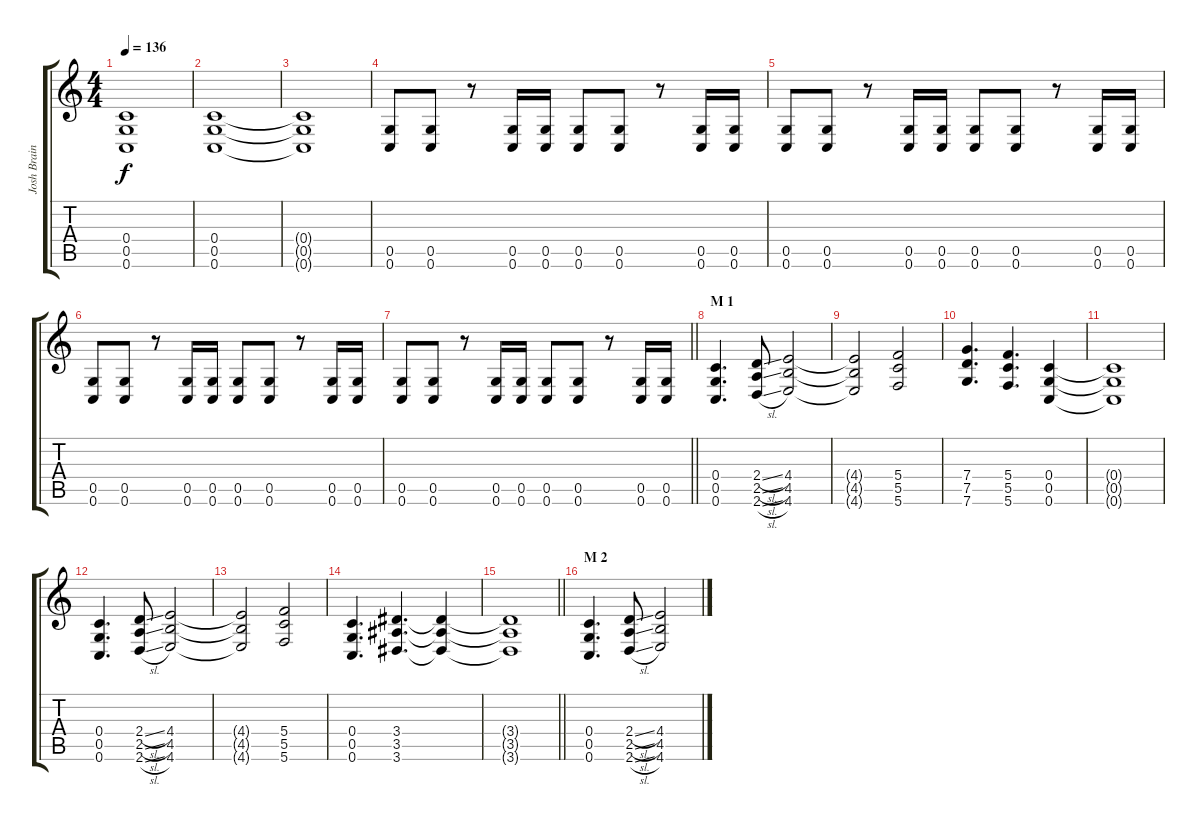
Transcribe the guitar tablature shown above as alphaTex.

\track ("Josh Brainard" "Josh Brain") {instrument distortionguitar}
\staff {score tabs}
\tuning (D4 A3 F3 C3 G2 C2) {hide}
\ts (4 4)
\tempo 136
\clef g2
\ks c
(0.4{t} 0.5{t} 0.6{t}).1{dy f} |
(0.4 0.5 0.6).1 |
(0.4{t} 0.5{t} 0.6{t}).1 |
(0.5 0.6).8 (0.5 0.6).8 r.8 (0.5 0.6).16 (0.5 0.6).16 (0.5 0.6).8 (0.5 0.6).8 r.8 (0.5 0.6).16 (0.5 0.6).16 |
(0.5 0.6).8 (0.5 0.6).8 r.8 (0.5 0.6).16 (0.5 0.6).16 (0.5 0.6).8 (0.5 0.6).8 r.8 (0.5 0.6).16 (0.5 0.6).16 |
(0.5 0.6).8 (0.5 0.6).8 r.8 (0.5 0.6).16 (0.5 0.6).16 (0.5 0.6).8 (0.5 0.6).8 r.8 (0.5 0.6).16 (0.5 0.6).16 |
\barLineRight lightlight
(0.5 0.6).8 (0.5 0.6).8 r.8 (0.5 0.6).16 (0.5 0.6).16 (0.5 0.6).8 (0.5 0.6).8 r.8 (0.5 0.6).16 (0.5 0.6).16 |
\section ("" "M 1")
(0.4 0.5 0.6).4{d} (2.4{sl} 2.5{sl} 2.6{sl}).8 (4.4 4.5 4.6).2 |
(4.4{t} 4.5{t} 4.6{t}).2 (5.4 5.5 5.6).2 |
(7.4 7.5 7.6).4{d} (5.4 5.5 5.6).4{d} (0.4 0.5 0.6).4 |
(0.4{t} 0.5{t} 0.6{t}).1 |
(0.4 0.5 0.6).4{d} (2.4{sl} 2.5{sl} 2.6{sl}).8 (4.4 4.5 4.6).2 |
(4.4{t} 4.5{t} 4.6{t}).2 (5.4 5.5 5.6).2 |
(0.4 0.5 0.6).4{d} (3.4 3.5 3.6).4{d} (3.4{t} 3.5{t} 3.6{t}).4 |
\barLineRight lightlight
(3.4{t} 3.5{t} 3.6{t}).1 |
\section ("" "M 2")
(0.4 0.5 0.6).4{d} (2.4{sl} 2.5{sl} 2.6{sl}).8 (4.4 4.5 4.6).2
